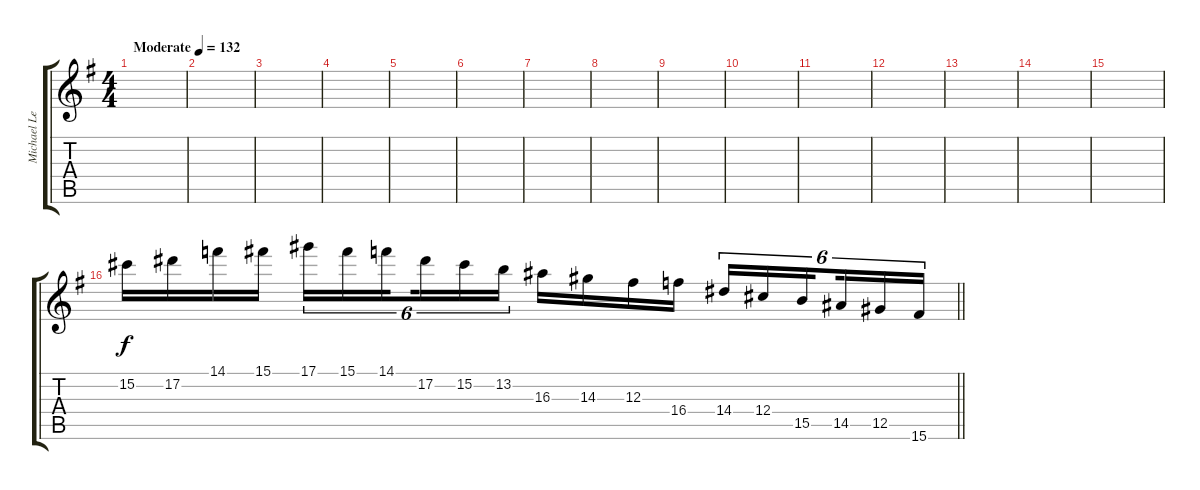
\track ("Michael Lead" "Michael Le") {instrument distortionguitar}
\staff {score tabs}
\tuning (Eb4 Bb3 Gb3 Db3 Ab2 Eb2) {hide}
\ts (4 4)
\tempo (132 "Moderate")
\clef g2
\ks eminor
|
|
|
|
|
|
|
|
|
|
|
|
|
|
|
\barLineRight lightlight
15.2.16 17.2.16 14.1.16 15.1.16 17.1.16{tu (6 4)} 15.1.16{tu (6 4)} 14.1.16{tu (6 4) beam splitsecondary} 17.2.16{tu (6 4)} 15.2.16{tu (6 4)} 13.2.16{tu (6 4)} 16.3.16 14.3.16 12.3.16 16.4.16 14.4.16{tu (6 4)} 12.4.16{tu (6 4)} 15.5.16{tu (6 4) beam splitsecondary} 14.5.16{tu (6 4)} 12.5.16{tu (6 4)} 15.6.16{tu (6 4)}
